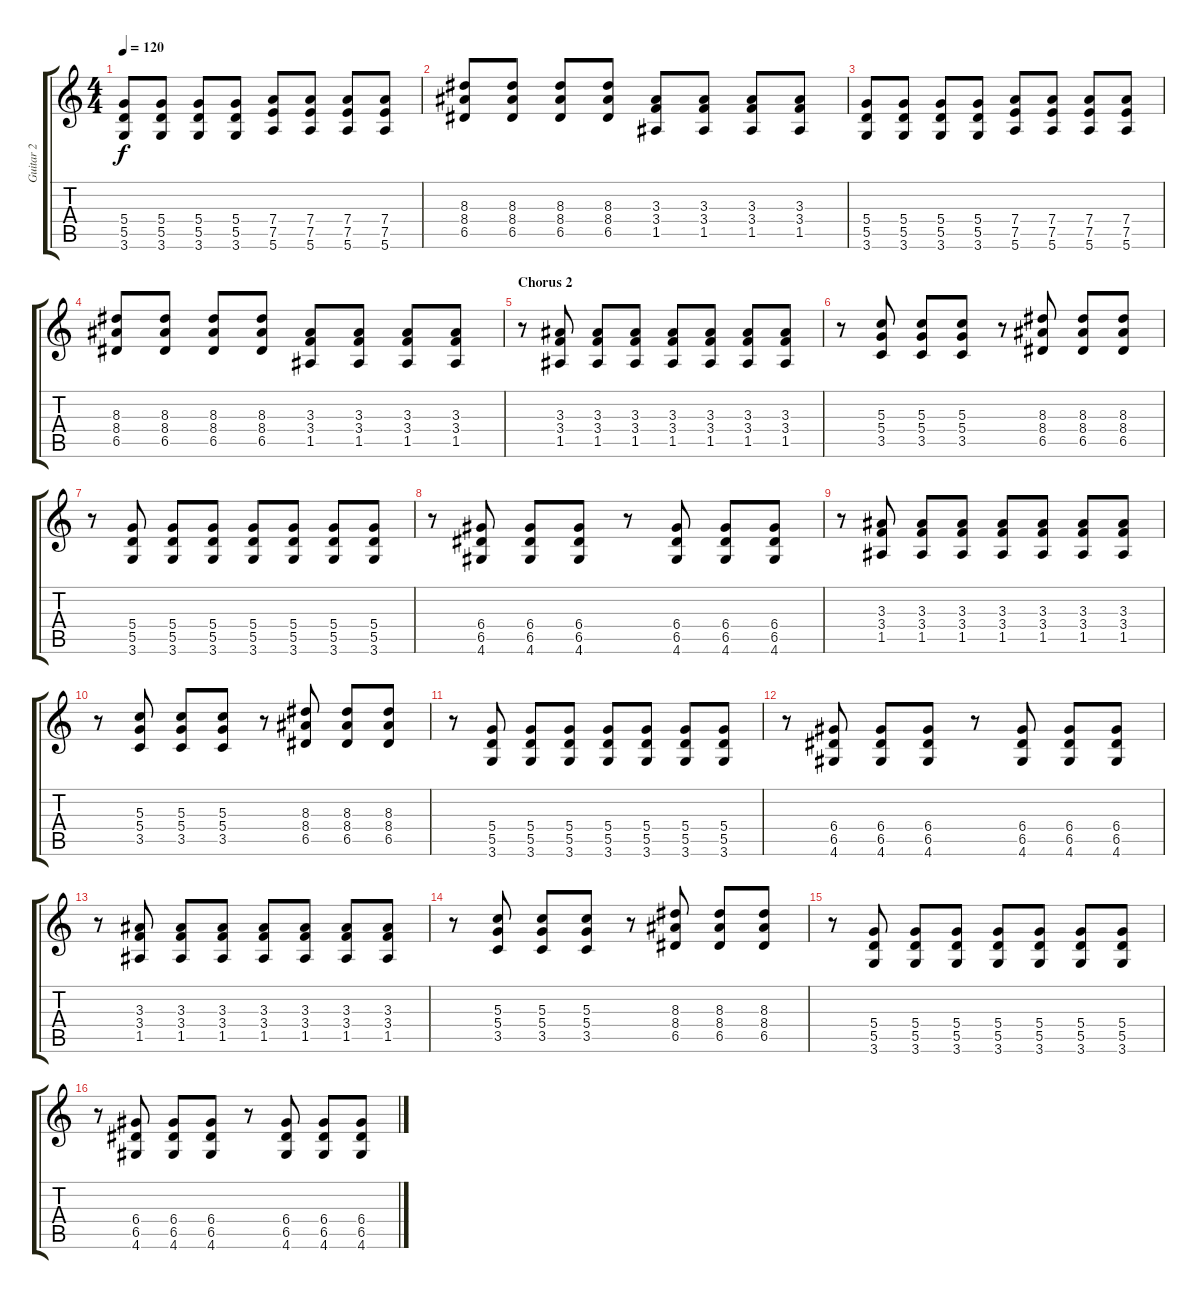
\track ("Guitar 2" "Guitar 2") {instrument acousticguitarsteel}
\staff {score tabs}
\tuning (E4 B3 G3 D3 A2 E2) {hide}
\ts (4 4)
\tempo 120
\clef g2
\ks c
(5.4 5.5 3.6).8{dy f} (5.4 5.5 3.6).8 (5.4 5.5 3.6).8 (5.4 5.5 3.6).8 (7.4 7.5 5.6).8 (7.4 7.5 5.6).8 (7.4 7.5 5.6).8 (7.4 7.5 5.6).8 |
(8.3 8.4 6.5).8 (8.3 8.4 6.5).8 (8.3 8.4 6.5).8 (8.3 8.4 6.5).8 (3.3 3.4 1.5).8 (3.3 3.4 1.5).8 (3.3 3.4 1.5).8 (3.3 3.4 1.5).8 |
(5.4 5.5 3.6).8 (5.4 5.5 3.6).8 (5.4 5.5 3.6).8 (5.4 5.5 3.6).8 (7.4 7.5 5.6).8 (7.4 7.5 5.6).8 (7.4 7.5 5.6).8 (7.4 7.5 5.6).8 |
(8.3 8.4 6.5).8 (8.3 8.4 6.5).8 (8.3 8.4 6.5).8 (8.3 8.4 6.5).8 (3.3 3.4 1.5).8 (3.3 3.4 1.5).8 (3.3 3.4 1.5).8 (3.3 3.4 1.5).8 |
\section ("" "Chorus 2")
r.8{volume 10 instrument overdrivenguitar} (3.3 3.4 1.5).8 (3.3 3.4 1.5).8 (3.3 3.4 1.5).8 (3.3 3.4 1.5).8 (3.3 3.4 1.5).8 (3.3 3.4 1.5).8 (3.3 3.4 1.5).8 |
r.8 (5.3 5.4 3.5).8 (5.3 5.4 3.5).8 (5.3 5.4 3.5).8 r.8 (8.3 8.4 6.5).8 (8.3 8.4 6.5).8 (8.3 8.4 6.5).8 |
r.8 (5.4 5.5 3.6).8 (5.4 5.5 3.6).8 (5.4 5.5 3.6).8 (5.4 5.5 3.6).8 (5.4 5.5 3.6).8 (5.4 5.5 3.6).8 (5.4 5.5 3.6).8 |
r.8 (6.4 6.5 4.6).8 (6.4 6.5 4.6).8 (6.4 6.5 4.6).8 r.8 (6.4 6.5 4.6).8 (6.4 6.5 4.6).8 (6.4 6.5 4.6).8 |
r.8 (3.3 3.4 1.5).8 (3.3 3.4 1.5).8 (3.3 3.4 1.5).8 (3.3 3.4 1.5).8 (3.3 3.4 1.5).8 (3.3 3.4 1.5).8 (3.3 3.4 1.5).8 |
r.8 (5.3 5.4 3.5).8 (5.3 5.4 3.5).8 (5.3 5.4 3.5).8 r.8 (8.3 8.4 6.5).8 (8.3 8.4 6.5).8 (8.3 8.4 6.5).8 |
r.8 (5.4 5.5 3.6).8 (5.4 5.5 3.6).8 (5.4 5.5 3.6).8 (5.4 5.5 3.6).8 (5.4 5.5 3.6).8 (5.4 5.5 3.6).8 (5.4 5.5 3.6).8 |
r.8 (6.4 6.5 4.6).8 (6.4 6.5 4.6).8 (6.4 6.5 4.6).8 r.8 (6.4 6.5 4.6).8 (6.4 6.5 4.6).8 (6.4 6.5 4.6).8 |
r.8 (3.3 3.4 1.5).8 (3.3 3.4 1.5).8 (3.3 3.4 1.5).8 (3.3 3.4 1.5).8 (3.3 3.4 1.5).8 (3.3 3.4 1.5).8 (3.3 3.4 1.5).8 |
r.8 (5.3 5.4 3.5).8 (5.3 5.4 3.5).8 (5.3 5.4 3.5).8 r.8 (8.3 8.4 6.5).8 (8.3 8.4 6.5).8 (8.3 8.4 6.5).8 |
r.8 (5.4 5.5 3.6).8 (5.4 5.5 3.6).8 (5.4 5.5 3.6).8 (5.4 5.5 3.6).8 (5.4 5.5 3.6).8 (5.4 5.5 3.6).8 (5.4 5.5 3.6).8 |
r.8 (6.4 6.5 4.6).8 (6.4 6.5 4.6).8 (6.4 6.5 4.6).8 r.8 (6.4 6.5 4.6).8 (6.4 6.5 4.6).8 (6.4 6.5 4.6).8
